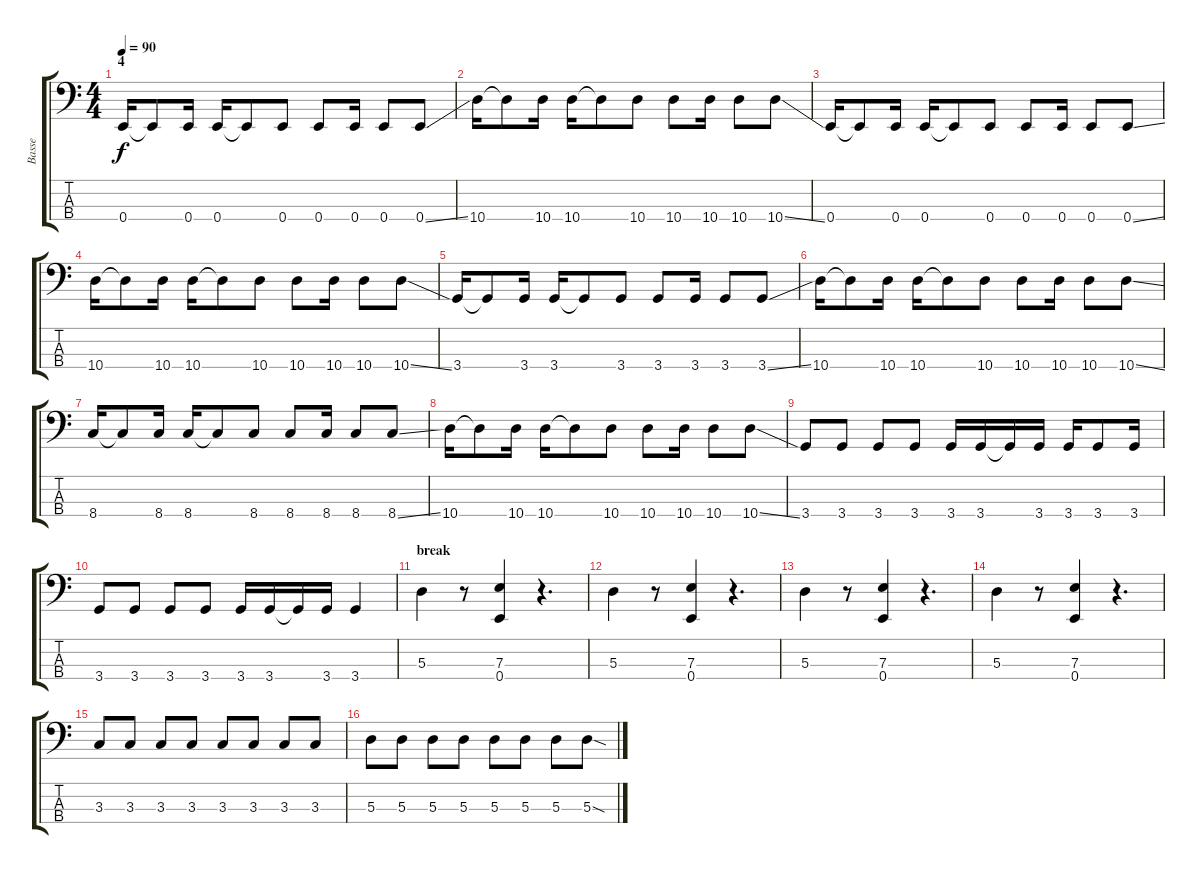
\track ("Basse" "Basse") {instrument electricbassfinger}
\staff {score tabs}
\tuning (G2 D2 A1 E1) {hide}
\ts (4 4)
\section ("" "4")
\tempo 90
\clef f4
\ks c
0.4.16{dy f} 0.4{t}.8 0.4.16 0.4.16 0.4{t}.8 0.4.8 0.4.8 0.4.16 0.4.8 0.4{ss}.8 |
10.4.16 10.4{t}.8 10.4.16 10.4.16 10.4{t}.8 10.4.8 10.4.8 10.4.16 10.4.8 10.4{ss}.8 |
0.4.16 0.4{t}.8 0.4.16 0.4.16 0.4{t}.8 0.4.8 0.4.8 0.4.16 0.4.8 0.4{ss}.8 |
10.4.16 10.4{t}.8 10.4.16 10.4.16 10.4{t}.8 10.4.8 10.4.8 10.4.16 10.4.8 10.4{ss}.8 |
3.4.16 3.4{t}.8 3.4.16 3.4.16 3.4{t}.8 3.4.8 3.4.8 3.4.16 3.4.8 3.4{ss}.8 |
10.4.16 10.4{t}.8 10.4.16 10.4.16 10.4{t}.8 10.4.8 10.4.8 10.4.16 10.4.8 10.4{ss}.8 |
8.4.16 8.4{t}.8 8.4.16 8.4.16 8.4{t}.8 8.4.8 8.4.8 8.4.16 8.4.8 8.4{ss}.8 |
10.4.16 10.4{t}.8 10.4.16 10.4.16 10.4{t}.8 10.4.8 10.4.8 10.4.16 10.4.8 10.4{ss}.8 |
3.4.8 3.4.8 3.4.8 3.4.8 3.4.16 3.4.16 3.4{t}.16 3.4.16 3.4.16 3.4.8 3.4.16 |
3.4.8 3.4.8 3.4.8 3.4.8 3.4.16 3.4.16 3.4{t}.16 3.4.16 3.4.4 |
\section ("" "break ")
5.3.4 r.8 (7.3 0.4).4 r.4{d} |
5.3.4 r.8 (7.3 0.4).4 r.4{d} |
5.3.4 r.8 (7.3 0.4).4 r.4{d} |
5.3.4 r.8 (7.3 0.4).4 r.4{d} |
3.3.8 3.3.8 3.3.8 3.3.8 3.3.8 3.3.8 3.3.8 3.3.8 |
5.3.8 5.3.8 5.3.8 5.3.8 5.3.8 5.3.8 5.3.8 5.3{sod}.8
